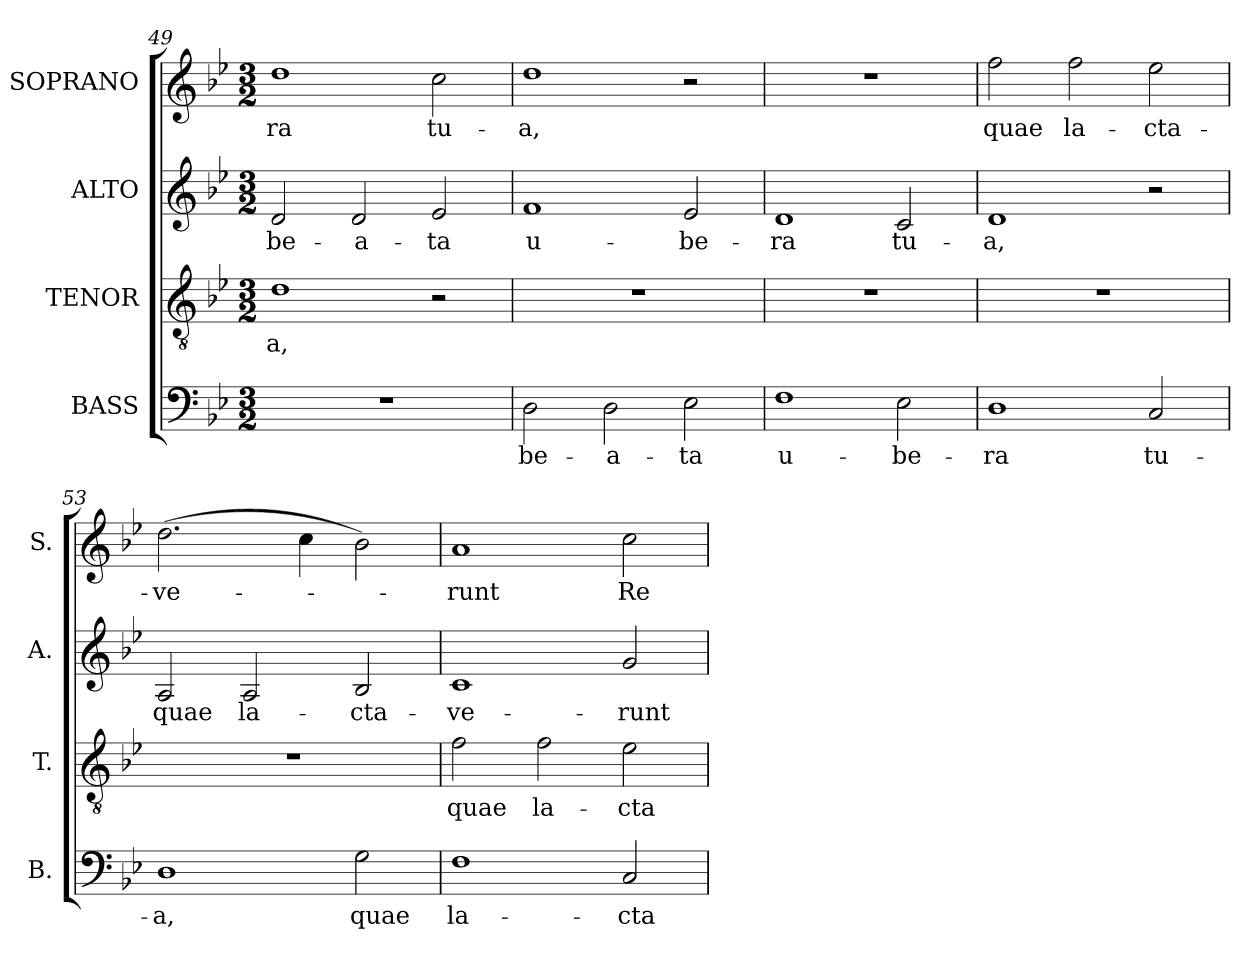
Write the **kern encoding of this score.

**kern	**text	**kern	**text	**kern	**text	**kern	**text
*part4	*part4	*part3	*part3	*part2	*part2	*part1	*part1
*staff4	*staff4	*staff3	*staff3	*staff2	*staff2	*staff1	*staff1
*I"BASS	*	*I"TENOR	*	*I"ALTO	*	*I"SOPRANO	*
*I'B.	*	*I'T.	*	*I'A.	*	*I'S.	*
*clefF4	*	*clefGv2	*	*clefG2	*	*clefG2	*
*	*	*ITrd7c12	*	*	*	*	*
*k[b-e-]	*	*k[b-e-]	*	*k[b-e-]	*	*k[b-e-]	*
*B-:	*	*B-:	*	*B-:	*	*B-:	*
*M3/2	*	*M3/2	*	*M3/2	*	*M3/2	*
=49	=49	=49	=49	=49	=49	=49	=49
!LO:N:vis=1	!	!	!	!	!	!	!
!	!	!	!LO:LY:b:color=#000000	!	!	!	!
!	!	!	!	!	!LO:LY:b:color=#000000	!	!
!	!	!	!	!	!	!	!LO:LY:b:color=#000000
1.r	.	1Di	-a,	2di/	be-	1ddi	-ra
!	!	!	!	!	!LO:LY:b:color=#000000	!	!
.	.	.	.	2di/	-a-	.	.
!	!	!	!	!	!LO:LY:b:color=#000000	!	!
!	!	!	!	!	!	!	!LO:LY:b:color=#000000
.	.	2r	.	2e-i/	-ta	2cci\	tu-
=50	=50	=50	=50	=50	=50	=50	=50
!	!LO:LY:b:color=#000000	!LO:N:vis=1	!	!	!	!	!
!	!	!	!	!	!LO:LY:b:color=#000000	!	!
!	!	!	!	!	!	!	!LO:LY:b:color=#000000
2Di\	be-	1.r	.	1fi	u-	1ddi	-a,
!	!LO:LY:b:color=#000000	!	!	!	!	!	!
2Di\	-a-	.	.	.	.	.	.
!	!LO:LY:b:color=#000000	!	!	!	!	!	!
!	!	!	!	!	!LO:LY:b:color=#000000	!	!
2E-i\	-ta	.	.	2e-i/	-be-	2r	.
=51	=51	=51	=51	=51	=51	=51	=51
!	!LO:LY:b:color=#000000	!LO:N:vis=1	!	!	!	!	!
!	!	!	!	!	!LO:LY:b:color=#000000	!LO:N:vis=1	!
1Fi	u-	1.r	.	1di	-ra	1.r	.
!	!LO:LY:b:color=#000000	!	!	!	!	!	!
!	!	!	!	!	!LO:LY:b:color=#000000	!	!
2E-i\	-be-	.	.	2ci/	tu-	.	.
=52	=52	=52	=52	=52	=52	=52	=52
!	!LO:LY:b:color=#000000	!LO:N:vis=1	!	!	!	!	!
!	!	!	!	!	!LO:LY:b:color=#000000	!	!
!	!	!	!	!	!	!	!LO:LY:b:color=#000000
1Di	-ra	1.r	.	1di	-a,	2ffi\	quae
!	!	!	!	!	!	!	!LO:LY:b:color=#000000
.	.	.	.	.	.	2ffi\	la-
!	!LO:LY:b:color=#000000	!	!	!	!	!	!
!	!	!	!	!	!	!	!LO:LY:b:color=#000000
2Ci/	tu-	.	.	2r	.	2ee-i\	-cta-
=53	=53	=53	=53	=53	=53	=53	=53
!	!LO:LY:b:color=#000000	!LO:N:vis=1	!	!	!	!	!
!	!	!	!	!	!LO:LY:b:color=#000000	!	!
!	!	!	!	!	!	!	!LO:LY:b:color=#000000
1Di	-a,	1.r	.	2Ai/	quae	(2.ddi\	-ve-
!	!	!	!	!	!LO:LY:b:color=#000000	!	!
.	.	.	.	2Ai/	la-	.	.
.	.	.	.	.	.	4cci\	.
!	!LO:LY:b:color=#000000	!	!	!	!	!	!
!	!	!	!	!	!LO:LY:b:color=#000000	!	!
2Gi\	quae	.	.	2B-i/	-cta-	2b-i\)	.
!!LO:LB:g=z
=54	=54	=54	=54	=54	=54	=54	=54
!	!LO:LY:b:color=#000000	!	!	!	!	!	!
!	!	!	!LO:LY:b:color=#000000	!	!	!	!
!	!	!	!	!	!LO:LY:b:color=#000000	!	!
!	!	!	!	!	!	!	!LO:LY:b:color=#000000
1Fi	la-	2Fi\	quae	1ci	-ve-	1ai	-runt
!	!	!	!LO:LY:b:color=#000000	!	!	!	!
.	.	2Fi\	la-	.	.	.	.
!	!LO:LY:b:color=#000000	!	!	!	!	!	!
!	!	!	!LO:LY:b:color=#000000	!	!	!	!
!	!	!	!	!	!LO:LY:b:color=#000000	!	!
!	!	!	!	!	!	!	!LO:LY:b:color=#000000
2Ci/	-cta-	2E-i\	-cta-	2gi/	-runt	2cci\	Re-
=	=	=	=	=	=	=	=
*-	*-	*-	*-	*-	*-	*-	*-
